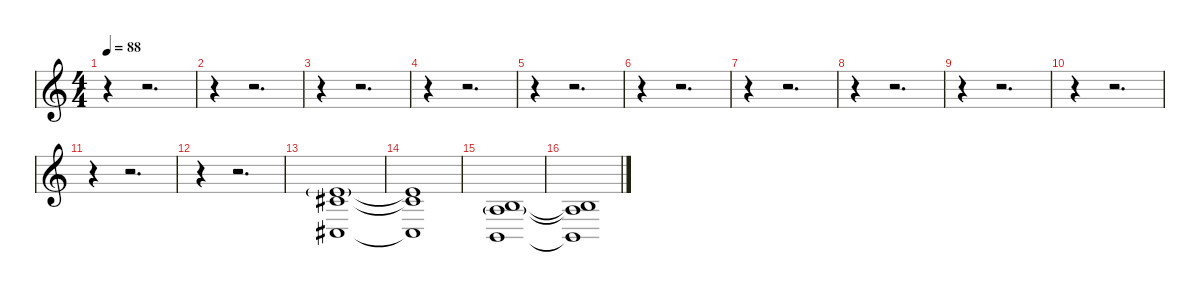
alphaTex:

\defaultSystemsLayout 4
\hideDynamics
\bracketExtendMode nobrackets
\singleTrackTrackNamePolicy hidden
\multiTrackTrackNamePolicy hidden
\firstSystemTrackNameMode fullname
\otherSystemsTrackNameOrientation horizontal
\track ("Amb" "org.") {instrument drawbarorgan}
\staff {score}
\tuning (Db4 A3 E3 A2 E2 A1)
\ts (4 4)
\tempo 88
\clef g2
\ks c
r.4{dy f beam Down} r.2{d beam Down} |
r.4{beam Down} r.2{d beam Down} |
r.4{beam Down} r.2{d beam Down} |
r.4{beam Down} r.2{d beam Down} |
r.4{beam Down} r.2{d beam Down} |
r.4{beam Down} r.2{d beam Down} |
r.4{beam Down} r.2{d beam Down} |
r.4{beam Down} r.2{d beam Down} |
r.4{beam Down} r.2{d beam Down} |
r.4{beam Down} r.2{d beam Down} |
r.4{beam Down} r.2{d beam Down} |
r.4{beam Down} r.2{d beam Down} |
(3.1{g} 4.2{acc #} 4.4{acc #}).1{beam Up} |
(3.1{t} 4.2{t acc #} 4.4{t acc #}).1{beam Up} |
(0.2{g} 7.3 2.4).1{beam Up} |
(0.2{t} 7.3{t} 2.4{t}).1{beam Up}
